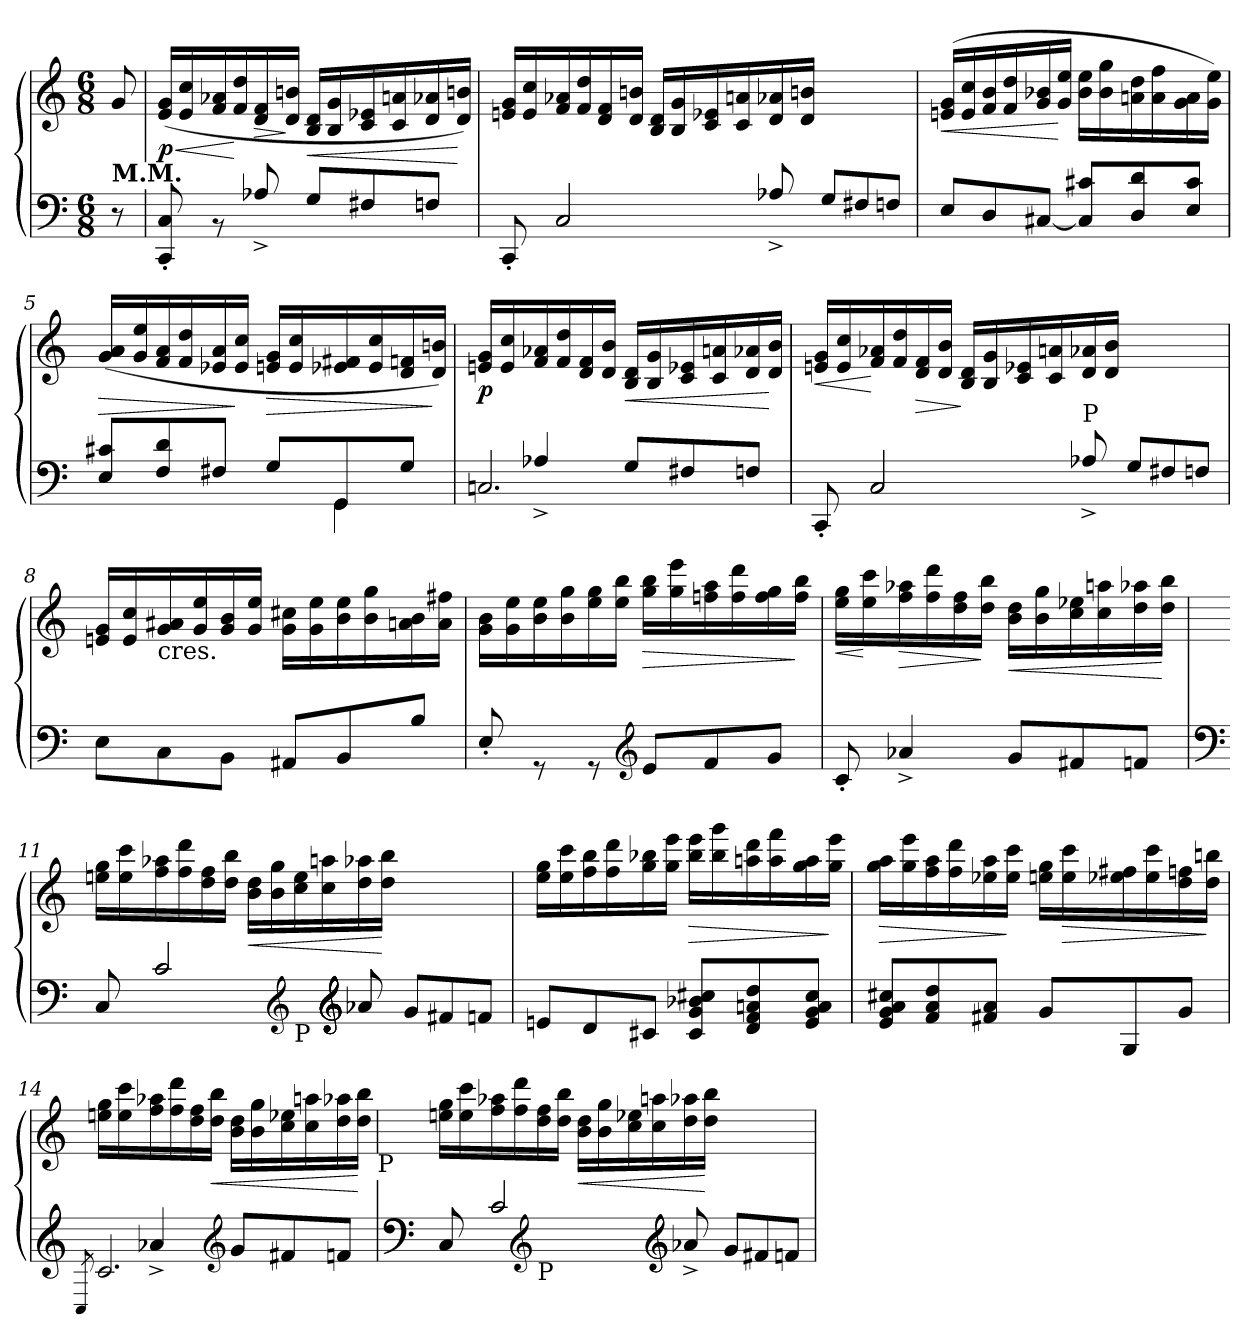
**kern	**kern	**dynam
*part1	*part1	*part1
*staff2	*staff1	*staff1/2
*clefF4	*clefG2	*
*k[]	*k[]	*
*M6/8	*M6/8	*
*MM126	*MM126	*
=1	=1	=1
*^	*	*
!	!	!LO:TX:b:B:t=M.M.	!
8ryy	8r	8g/	.
=2	=2	=2	=2
!	!	!	!LO:HP:b
!	!	!	!LO:DY:n=1:b
2.ryy	8CC/' 8C/'	(>16e/ 16g/LL	< p
.	.	16e/ 16cc/	.
.	8r	16f/ 16a-X/	.
.	.	16f/ 16dd/	[
!	!	!	!LO:HP:b
.	8A-X^/	16d/ 16f/	>
.	.	16d/ 16bn/JJ	]
!	!	!	!LO:HP:b
.	8G/L	16B/ 16d/LL	<
.	.	16B/ 16g/	.
.	8F#X/	16c/ 16e-X/	.
.	.	16c/ 16an/	.
.	8Fn/J	16d/ 16a-X/	.
.	.	16d/ 16bn/JJ)	[
=3	=3	=3	=3
8CC'/	8rcyy	16en/ 16g/LL	.
.	.	16e/ 16cc/	.
2C/	2C/	16f/ 16a-X/	.
.	.	16f/ 16dd/	.
.	.	16d/ 16f/	.
.	.	16d/ 16bn/JJ	.
.	.	16B/ 16d/LL	.
.	.	16B/ 16g/	.
.	.	16c/ 16e-X/	.
.	.	16c/ 16an/	.
8A-X^/	8reyy	16d/ 16a-X/	.
.	.	16d/ 16bn/JJ	.
8G/L	4.ryy	4.ryy	.
8F#X/	.	.	.
8Fn/J	.	.	.
!!LO:LB:g=z
=4	=4	=4	=4
!	!	!	!LO:HP:b
2.ryy	8E/L	(>16en/ 16g/LL	<
.	.	16e/ 16cc/	.
.	8D/	16f/ 16b/	.
.	.	16f/ 16dd/	.
.	[8C#X/J	16g/ 16b-X/	.
.	.	16g/ 16ee/JJ	[
.	8C#/] 8c#X/L	16b-\ 16ee\LL	.
.	.	16b-\ 16gg\	.
.	8D/ 8d/	16an\ 16dd\	.
.	.	16a\ 16ff\	.
.	8E/ 8c#/J	16g\ 16a\	.
.	.	16g\ 16ee\JJ)	.
=5	=5	=5	=5
*	*^	*	*
!	!	!	!	!LO:HP:b
8E/ 8c#X/L	4.rFFFyy	4.rgyy	(>16g/ 16a/LL	>
.	.	.	16g/ 16ee/	.
8F/ 8d/	.	.	16f/ 16a/	.
.	.	.	16f/ 16dd/	.
8F#X/J	.	.	16e-X/ 16a/	.
.	.	.	16e-/ 16cc/JJ	]
!	!	!	!	!LO:HP:b
8G/L	8rBBBByy	4ryy	16en/ 16g/LL	>
.	.	.	16e/ 16cc/	.
8GG/	4GG\	.	16e-X/ 16f#X/	.
.	.	.	16e-/ 16cc/	.
8G/J	.	8reyy	16d/ 16fn/	.
.	.	.	16d/ 16bn/JJ)	]
*	*v	*v	*	*
=6	=6	=6	=6
!	!	!	!LO:DY:b
2.Cn/	8rAyy	16en/ 16g/LL	p
.	.	16e/ 16cc/	.
.	4A-X^/	16f/ 16a-X/	.
.	.	16f/ 16dd/	.
.	.	16d/ 16f/	.
.	.	16d/ 16b/JJ	.
!	!	!	!LO:HP:b
.	8G/L	16B/ 16d/LL	<
.	.	16B/ 16g/	.
.	8F#X/	16c/ 16e-X/	.
.	.	16c/ 16an/	.
.	8Fn/J	16d/ 16a-X/	.
.	.	16d/ 16b/JJ	[
!!LO:LB:g=z
=7	=7	=7	=7
!	!	!	!LO:HP:b
8CC'/	8rAyy	16en/ 16g/LL	<
.	.	16e/ 16cc/	.
2C/	2C/	16f/ 16a-X/	[
.	.	16f/ 16dd/	.
!	!	!	!LO:HP:b
.	.	16d/ 16f/	>
.	.	16d/ 16b/JJ	.
.	.	16B/ 16d/LL	]
.	.	16B/ 16g/	.
.	.	16c/ 16e-X/	.
.	.	16c/ 16an/	.
!LO:TX:a:t=P	!	!	!
8A-X^/	8rcyy	16d/ 16a-X/	.
.	.	16d/ 16b/JJ	.
8G/L	4.ryy	4.ryy	.
8F#X/	.	.	.
8Fn/J	.	.	.
=8	=8	=8	=8
8E\L	4.rAyy	16en/ 16g/LL	.
.	.	16e/ 16cc/	.
!	!	!LO:TX:b:t=cres.	!
8C\	.	16g/ 16a#X/	.
.	.	16g/ 16ee/	.
8BB\J	.	16g/ 16b/	.
.	.	16g/ 16ee/JJ	.
8AA#X/L	8rcyy	16g\ 16cc#X\LL	.
.	.	16g\ 16ee\	.
8BB/	4BB/yy	16b\ 16ee\	.
.	.	16b\ 16gg\	.
8B/J	.	16an\ 16b\	.
.	.	16a\ 16ff#X\JJ	.
=9	=9	=9	=9
2.ryy	8E'/	16g\ 16b\LL	.
.	.	16g\ 16ee\	.
.	8r	16b\ 16ee\	.
.	.	16b\ 16gg\	.
.	8r	16ee\ 16gg\	.
.	.	16ee\ 16bb\JJ	.
*clefG2	*	*	*
!	!	!	!LO:HP:b
.	8e/L	16gg\ 16bb\LL	>
.	.	16gg\ 16eee\	.
.	8f/	16ffn\ 16aa\	.
.	.	16ff\ 16ddd\	.
.	8g/J	16ff\ 16gg\	.
.	.	16ff\ 16bb\JJ	]
!!LO:LB:g=z
=10	=10	=10	=10
!	!	!	!LO:HP:b
2.ryy	8c'/	16ee\ 16gg\LL	<
.	.	16ee\ 16ccc\	[
!	!	!	!LO:HP:b
.	4a-X^/	16ff\ 16aa-X\	>
.	.	16ff\ 16ddd\	.
.	.	16dd\ 16ff\	.
.	.	16dd\ 16bb\JJ	]
!	!	!	!LO:HP:b
.	8g/L	16b\ 16dd\LL	<
.	.	16b\ 16gg\	.
.	8f#X/	16cc\ 16ee-X\	.
.	.	16cc\ 16aan\	.
.	8fn/J	16dd\ 16aa-X\	.
.	.	16dd\ 16bb\JJ	[
*v	*v	*	*
=11	=11	=11
*clefF4	*	*
*^	*	*
*	*^	*	*
8C/	8rEEyy	2ryy	16een\ 16gg\LL	.
.	.	.	16ee\ 16ccc\	.
2c/	2c/	.	16ff\ 16aa-X\	.
.	.	.	16ff\ 16ddd\	.
*clefG2	*	*	*	*
.	.	.	16dd\ 16ff\	.
.	.	.	16dd\ 16bb\JJ	.
!	!	!	!	!LO:HP:b
.	.	.	16b\ 16dd\LL	<
.	.	.	16b\ 16gg\	.
!	!	!LO:TX:b:t=P	!	!
.	.	2ryy	16cc\ 16ee\	.
.	.	.	16cc\ 16aan\	.
*clefG2	*	*	*	*
8a-X/	8reeeyy	.	16dd\ 16aa-X\	.
.	.	.	16dd\ 16bb\JJ	[
8g/L	4.ryy	.	4.ryy	.
8f#X/	.	.	.	.
8fn/J	.	8ryy	.	.
*	*v	*v	*	*
!!LO:LB:g=z
=12	=12	=12	=12
2.ryy	8en/L	16ee\ 16gg\LL	.
.	.	16ee\ 16ccc\	.
.	8d/	16ff\ 16bb\	.
.	.	16ff\ 16ddd\	.
.	8c#X/J	16gg\ 16bb-X\	.
.	.	16gg\ 16eee\JJ	.
!	!	!	!LO:HP:b
.	8c#/ 8g/ 8b-X/ 8cc#X/L	16bb-\ 16eee\LL	>
.	.	16bb-\ 16ggg\	.
.	8d/ 8f/ 8an/ 8dd/	16aan\ 16ddd\	.
.	.	16aa\ 16fff\	.
.	8e/ 8g/ 8a/ 8cc#/J	16gg\ 16aa\	.
.	.	16gg\ 16eee\JJ	]
=13	=13	=13	=13
!	!	!	!LO:HP:b
4.rFyy	8e/ 8g/ 8a/ 8cc#X/L	16gg\ 16aa\LL	>
.	.	16gg\ 16eee\	.
.	8f/ 8a/ 8dd/	16ff\ 16aa\	.
.	.	16ff\ 16ddd\	.
.	8f#X/ 8a/J	16ee-X\ 16aa\	.
.	.	16ee-\ 16ccc\JJ	]
8rFyy	8g/L	16een\ 16gg\LL	.
!	!	!	!LO:HP:b
.	.	16ee\ 16ccc\	>
4G/yy	8G/	16ee-X\ 16ff#X\	.
.	.	16ee-\ 16ccc\	.
.	8g/J	16dd\ 16ffn\	.
.	.	16dd\ 16bbn\JJ	]
!!LO:PB:g=z
=14	=14	=14	=14
8qC/	.	.	.
2.c/	8raayy	16een\ 16gg\LL	.
.	.	16ee\ 16ccc\	.
.	4a-X^/	16ff\ 16aa-X\	.
.	.	16ff\ 16ddd\	.
.	.	16dd\ 16ff\	.
!	!	!	!LO:HP:b
.	.	16dd\ 16bb\JJ	<
*clefG2	*	*	*
.	8g/L	16b\ 16dd\LL	.
.	.	16b\ 16gg\	.
.	8f#X/	16cc\ 16ee-X\	.
.	.	16cc\ 16aan\	.
.	8fn/J	16dd\ 16aa-X\	.
.	.	16dd\ 16bb\JJ	[
*v	*v	*	*
!	!LO:TX:b:t=P	!
=15	=15	=15
*clefF4	*	*
*^	*	*
*	*^	*	*
8C/	8rEEyy	4ryy	16een\ 16gg\LL	.
.	.	.	16ee\ 16ccc\	.
2c/	2c/	.	16ff\ 16aa-X\	.
.	.	.	16ff\ 16ddd\	.
*clefG2	*	*	*	*
!	!	!LO:TX:b:t=P	!	!
.	.	2..ryy	16dd\ 16ff\	.
.	.	.	16dd\ 16bb\JJ	.
!	!	!	!	!LO:HP:b
.	.	.	16b\ 16dd\LL	<
.	.	.	16b\ 16gg\	.
.	.	.	16cc\ 16ee-X\	.
.	.	.	16cc\ 16aan\	.
*clefG2	*	*	*	*
8a-X^/	8rcccyy	.	16dd\ 16aa-X\	.
.	.	.	16dd\ 16bb\JJ	[
8g/L	4.ryy	.	4.ryy	.
8f#X/	.	.	.	.
8fn/J	.	.	.	.
*v	*v	*v	*	*
=	=	=
*-	*-	*-
